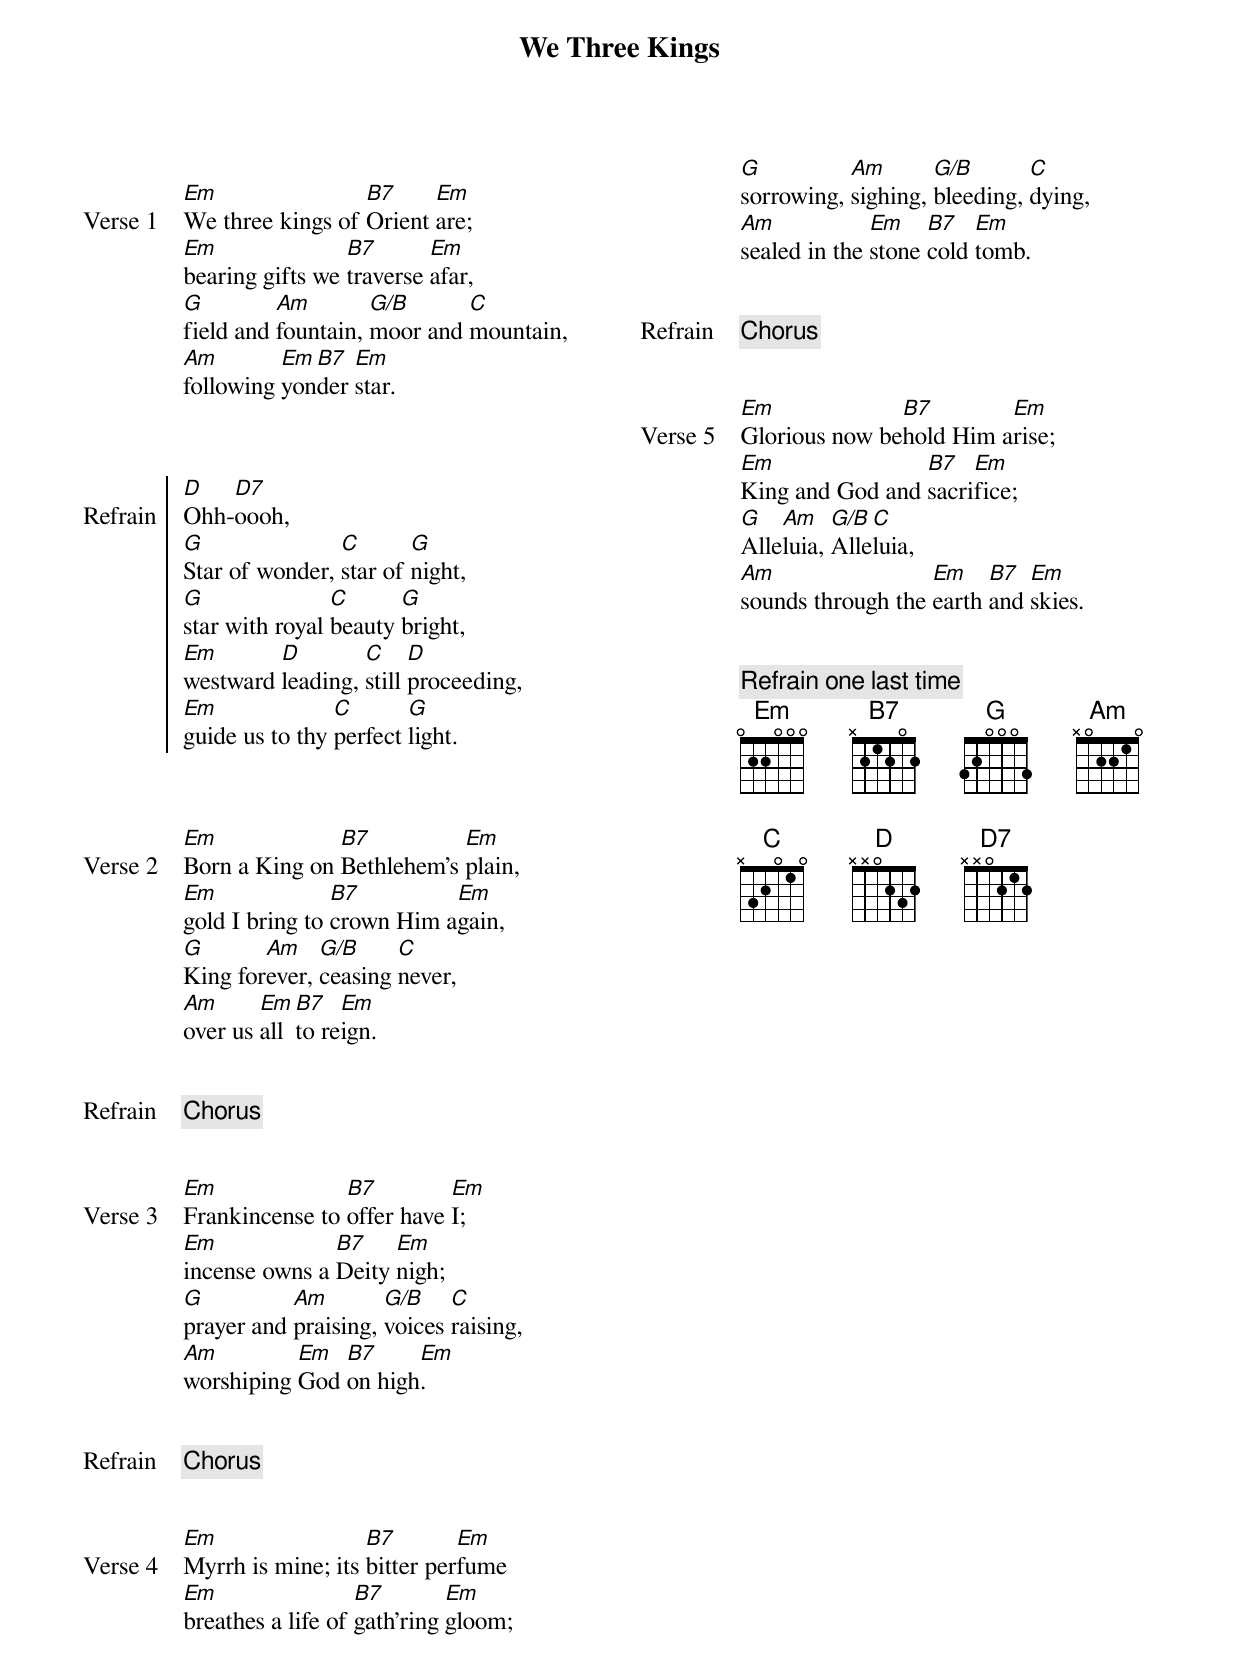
{title: We Three Kings}

{columns 2}

{start_of_verse label="Verse 1"}

[Em]We three kings of [B7]Orient [Em]are;
[Em]bearing gifts we [B7]traverse [Em]afar,
[G]field and [Am]fountain, [G/B]moor and [C]mountain,
[Am]following [Em]yon[B7]der [Em]star.

{end_of_verse}

{start_of_chorus label="Refrain"}

[D]Ohh-[D7]oooh,
[G]Star of wonder, [C]star of [G]night,
[G]star with royal [C]beauty [G]bright,
[Em]westward [D]leading, [C]still [D]proceeding,
[Em]guide us to thy [C]perfect [G]light.

{end_of_chorus}

{start_of_verse label="Verse 2"}

[Em]Born a King on [B7]Bethlehem’s [Em]plain,
[Em]gold I bring to [B7]crown Him a[Em]gain,
[G]King for[Am]ever, [G/B]ceasing [C]never,
[Am]over us [Em]all [B7]to re[Em]ign.

{end_of_verse}

{chorus}

{start_of_verse label="Verse 3"}

[Em]Frankincense to [B7]offer have [Em]I;
[Em]incense owns a [B7]Deity [Em]nigh;
[G]prayer and [Am]praising, [G/B]voices [C]raising,
[Am]worshiping [Em]God [B7]on high[Em].

{end_of_verse}

{chorus}

{start_of_verse label="Verse 4"}

[Em]Myrrh is mine; its [B7]bitter per[Em]fume
[Em]breathes a life of [B7]gath’ring [Em]gloom;
[G]sorrowing, [Am]sighing, [G/B]bleeding, [C]dying,
[Am]sealed in the [Em]stone [B7]cold [Em]tomb.

{end_of_verse}

{chorus}

{start_of_verse label="Verse 5"}

[Em]Glorious now be[B7]hold Him a[Em]rise;
[Em]King and God and [B7]sacri[Em]fice;
[G]Alle[Am]luia, [G/B]Alle[C]luia,
[Am]sounds through the [Em]earth [B7]and [Em]skies.

{end_of_verse}

{comment: Refrain one last time}
